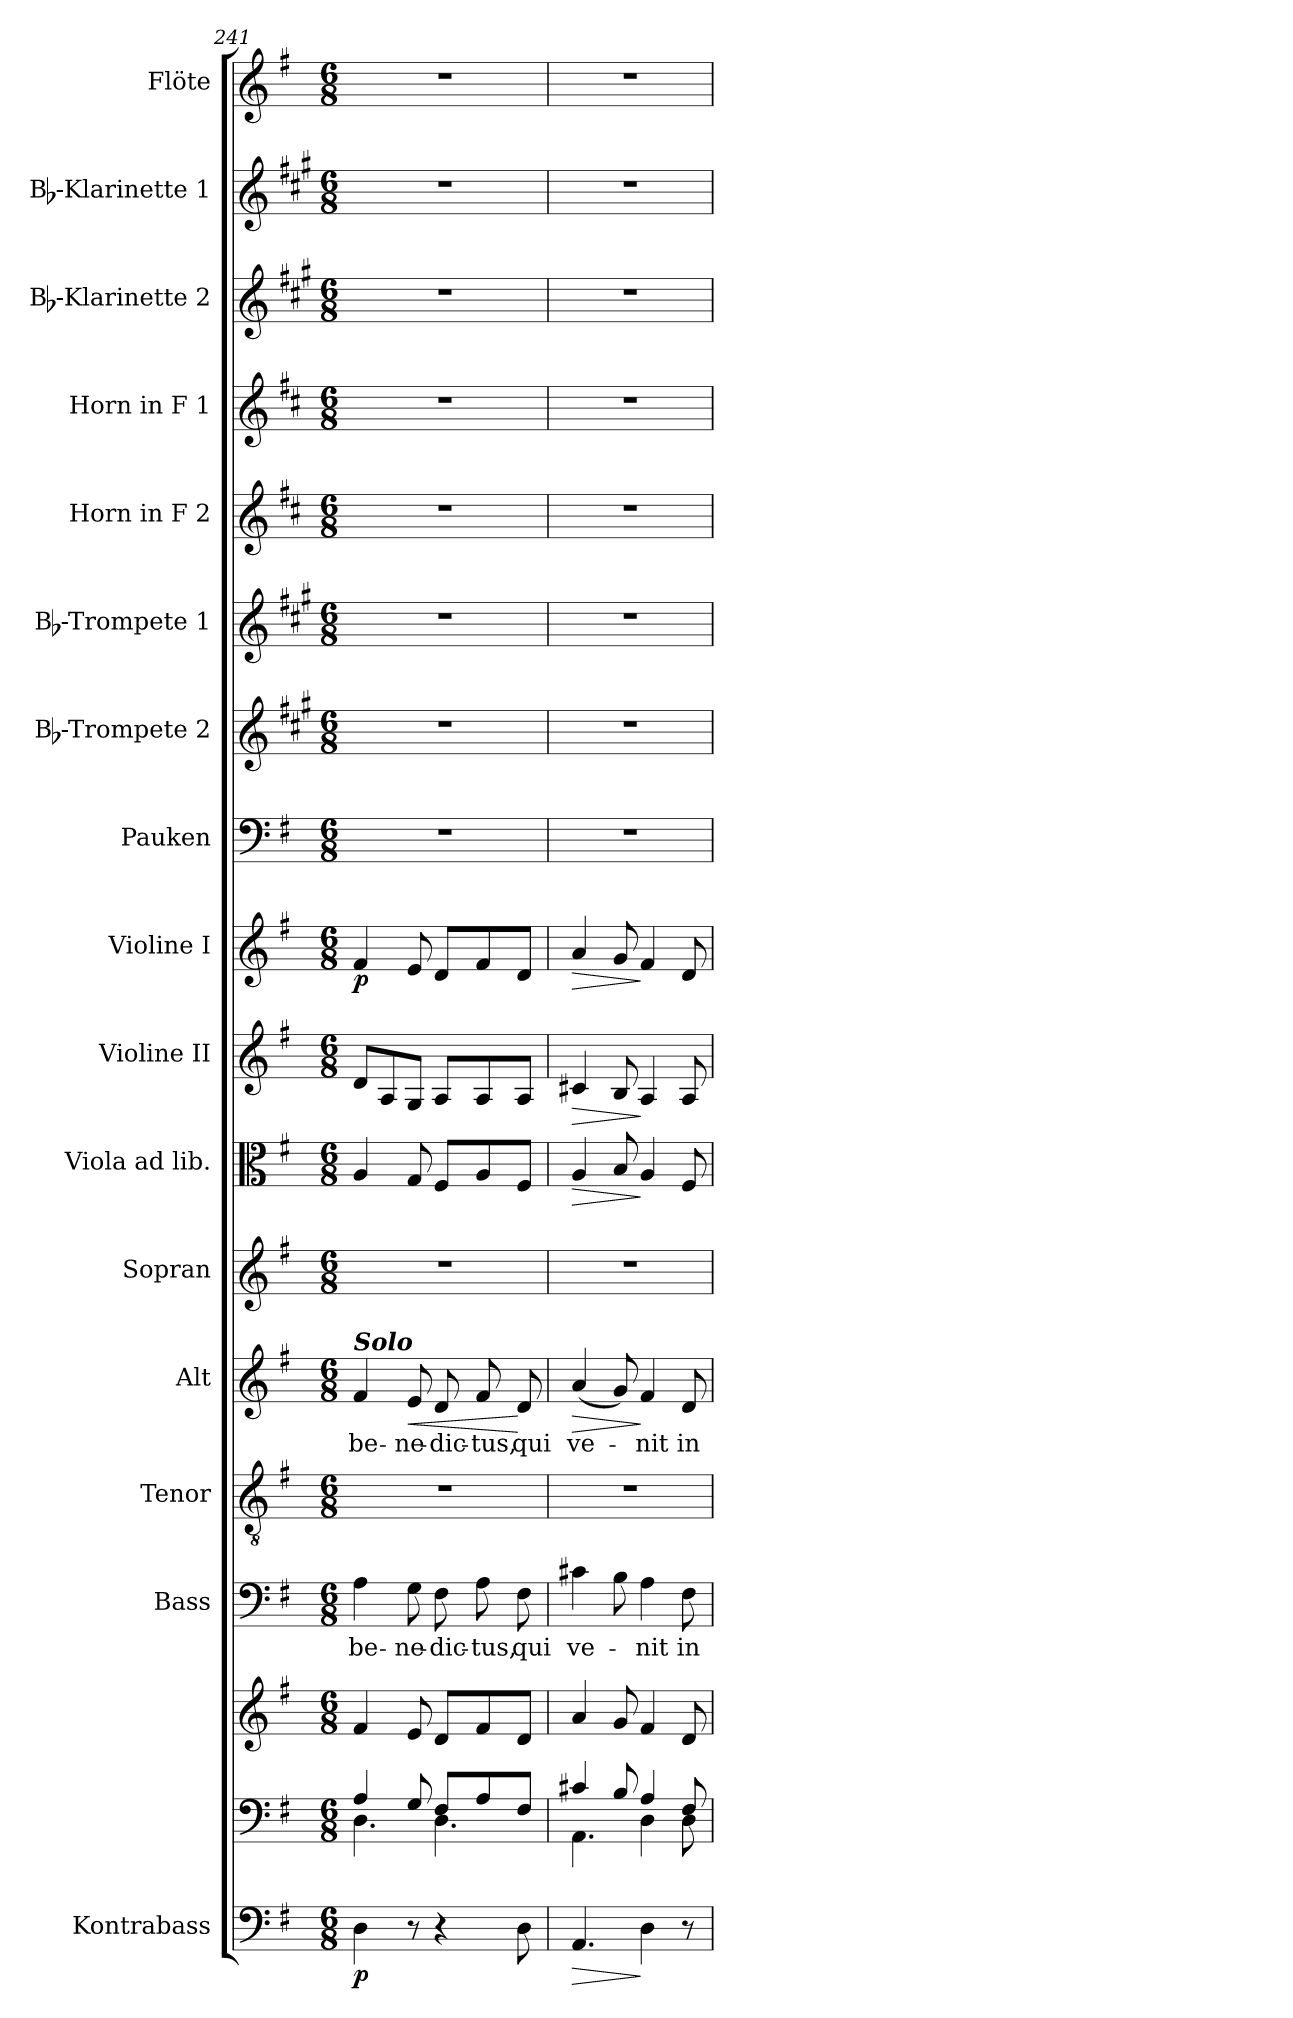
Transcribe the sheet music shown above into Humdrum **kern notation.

**kern	**dynam	**kern	**kern	**kern	**text	**kern	**kern	**text	**dynam	**kern	**kern	**dynam	**kern	**dynam	**kern	**dynam	**kern	**kern	**kern	**kern	**kern	**kern	**kern	**kern
*part17	*part17	*part16	*part16	*part15	*part15	*part14	*part13	*part13	*part13	*part12	*part11	*part11	*part10	*part10	*part9	*part9	*part8	*part7	*part6	*part5	*part4	*part3	*part2	*part1
*staff18	*staff18	*staff17	*staff16	*staff15	*staff15	*staff14	*staff13	*staff13	*staff13	*staff12	*staff11	*staff11	*staff10	*staff10	*staff9	*staff9	*staff8	*staff7	*staff6	*staff5	*staff4	*staff3	*staff2	*staff1
*I"Kontrabass	*	*	*	*I"Bass	*	*I"Tenor	*I"Alt	*	*	*I"Sopran	*I"Viola ad lib.	*	*I"Violine II	*	*I"Violine I	*	*I"Pauken	*I"Bb-Trompete 2	*I"Bb-Trompete 1	*I"Horn in F 2	*I"Horn in F 1	*I"Bb-Klarinette 2	*I"Bb-Klarinette 1	*I"Flöte
*I'Kb.	*	*	*	*I'B.	*	*I'T.	*I'A.	*	*	*I'S.	*I'Vla.	*	*I'Vl. II	*	*I'Vl. I	*	*I'Pk.	*I'Bb Trp. 2	*I'Bb Trp. 1	*	*	*I'Bb Kl. 2	*I'Bb Kl. 1	*I'Fl.
*clefF4	*	*clefF4	*clefG2	*clefF4	*	*clefGv2	*clefG2	*	*	*clefG2	*clefC3	*	*clefG2	*	*clefG2	*	*clefF4	*clefG2	*clefG2	*clefG2	*clefG2	*clefG2	*clefG2	*clefG2
*ITrd7c12	*	*	*	*	*	*	*	*	*	*	*	*	*	*	*	*	*	*ITrd1c2	*ITrd1c2	*ITrd4c7	*ITrd4c7	*ITrd1c2	*ITrd1c2	*
*k[f#]	*	*k[f#]	*k[f#]	*k[f#]	*	*k[f#]	*k[f#]	*	*	*k[f#]	*k[f#]	*	*k[f#]	*	*k[f#]	*	*k[f#]	*k[f#]	*k[f#]	*k[f#]	*k[f#]	*k[f#]	*k[f#]	*k[f#]
*G:	*	*G:	*G:	*G:	*	*G:	*G:	*	*	*G:	*G:	*	*G:	*	*G:	*	*G:	*G:	*G:	*G:	*G:	*G:	*G:	*G:
*M6/8	*	*M6/8	*M6/8	*M6/8	*	*M6/8	*M6/8	*	*	*M6/8	*M6/8	*	*M6/8	*	*M6/8	*	*M6/8	*M6/8	*M6/8	*M6/8	*M6/8	*M6/8	*M6/8	*M6/8
=241	=241	=241	=241	=241	=241	=241	=241	=241	=241	=241	=241	=241	=241	=241	=241	=241	=241	=241	=241	=241	=241	=241	=241	=241
*	*	*^	*	*	*	*	*	*	*	*	*	*	*	*	*	*	*	*	*	*	*	*	*	*
!	!	!	!	!	!	!	!	!LO:TX:a:Bi:t=Solo	!	!	!	!	!	!	!	!	!	!	!	!	!	!	!	!	!
!	!LO:DY:b	!	!	!	!	!LO:LY:b	!	!	!LO:LY:b	!	!	!	!	!	!	!	!LO:DY:b	!	!	!	!	!	!	!	!
4DD\	p	4A/	4.D\	4f#/	4A\	be-	2.r	4f#/	be-	.	2.r	4A/	.	8d/L	.	4f#/	p	2.r	2.r	2.r	2.r	2.r	2.r	2.r	2.r
.	.	.	.	.	.	.	.	.	.	.	.	.	.	8A/	.	.	.	.	.	.	.	.	.	.	.
!	!	!	!	!	!	!LO:LY:b	!	!	!LO:LY:b	!LO:HP:b	!	!	!	!	!	!	!	!	!	!	!	!	!	!	!
8r	.	8G/	.	8e/	8G\	-ne-	.	8e/	-ne-	<	.	8G/	.	8G/J	.	8e/	.	.	.	.	.	.	.	.	.
!	!	!	!	!	!	!LO:LY:b	!	!	!LO:LY:b	!	!	!	!	!	!	!	!	!	!	!	!	!	!	!	!
4r	.	8F#/L	4.D\	8d/L	8F#\	-dic-	.	8d/	-dic-	.	.	8F#/L	.	8A/L	.	8d/L	.	.	.	.	.	.	.	.	.
!	!	!	!	!	!	!LO:LY:b	!	!	!LO:LY:b	!	!	!	!	!	!	!	!	!	!	!	!	!	!	!	!
.	.	8A/	.	8f#/	8A\	-tus,	.	8f#/	-tus,	.	.	8A/	.	8A/	.	8f#/	.	.	.	.	.	.	.	.	.
!	!	!	!	!	!	!LO:LY:b	!	!	!LO:LY:b	!	!	!	!	!	!	!	!	!	!	!	!	!	!	!	!
8DD\	.	8F#/J	.	8d/J	8F#\	qui	.	8d/	qui	[	.	8F#/J	.	8A/J	.	8d/J	.	.	.	.	.	.	.	.	.
=242	=242	=242	=242	=242	=242	=242	=242	=242	=242	=242	=242	=242	=242	=242	=242	=242	=242	=242	=242	=242	=242	=242	=242	=242	=242
!	!LO:HP:b	!	!	!	!	!LO:LY:b	!	!	!LO:LY:b	!LO:HP:b	!	!	!LO:HP:b	!	!LO:HP:b	!	!LO:HP:b	!	!	!	!	!	!	!	!
4.AAA/	>	4c#X/	4.AA\	4a/	4c#X\	ve-	2.r	(<4a/	ve-	>	2.r	4A/	>	4c#X/	>	4a/	>	2.r	2.r	2.r	2.r	2.r	2.r	2.r	2.r
.	.	8B/	.	8g/	8B\	.	.	8g/)	.	.	.	8B/	.	8B/	.	8g/	.	.	.	.	.	.	.	.	.
!	!	!	!	!	!	!LO:LY:b	!	!	!LO:LY:b	!	!	!	!	!	!	!	!	!	!	!	!	!	!	!	!
4DD\	]	4A/	4D\	4f#/	4A\	-nit	.	4f#/	-nit	]	.	4A/	]	4A/	]	4f#/	]	.	.	.	.	.	.	.	.
!	!	!	!	!	!	!LO:LY:b	!	!	!LO:LY:b	!	!	!	!	!	!	!	!	!	!	!	!	!	!	!	!
8r	.	8F#/	8D\	8d/	8F#\	in	.	8d/	in	.	.	8F#/	.	8A/	.	8d/	.	.	.	.	.	.	.	.	.
*	*	*v	*v	*	*	*	*	*	*	*	*	*	*	*	*	*	*	*	*	*	*	*	*	*	*
=	=	=	=	=	=	=	=	=	=	=	=	=	=	=	=	=	=	=	=	=	=	=	=	=
*-	*-	*-	*-	*-	*-	*-	*-	*-	*-	*-	*-	*-	*-	*-	*-	*-	*-	*-	*-	*-	*-	*-	*-	*-
